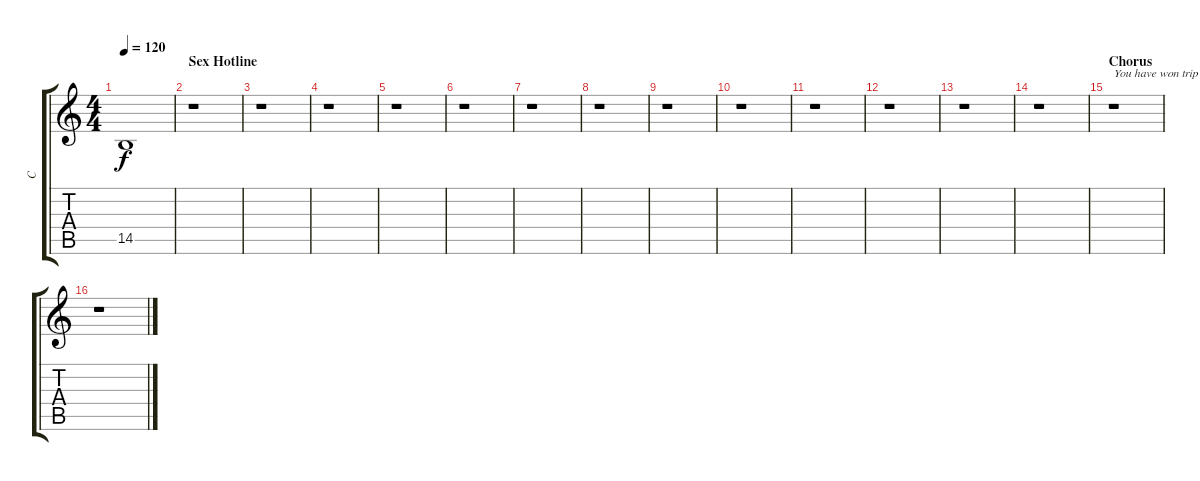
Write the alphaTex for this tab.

\track ("C" "C") {instrument telephonering}
\staff {score tabs}
\tuning (E4 B3 G3 D3 A2 E2) {hide}
\ts (4 4)
\tempo 120
\clef g2
\ks c
14.5.1{dy f} |
\section ("" "Sex Hotline")
r.1 |
r.1 |
r.1 |
r.1 |
r.1 |
r.1 |
r.1 |
r.1 |
r.1 |
r.1 |
r.1 |
r.1 |
r.1 |
\section ("" "Chorus")
r.1{txt "You have won trip into me...sex hotline"} |
r.1
